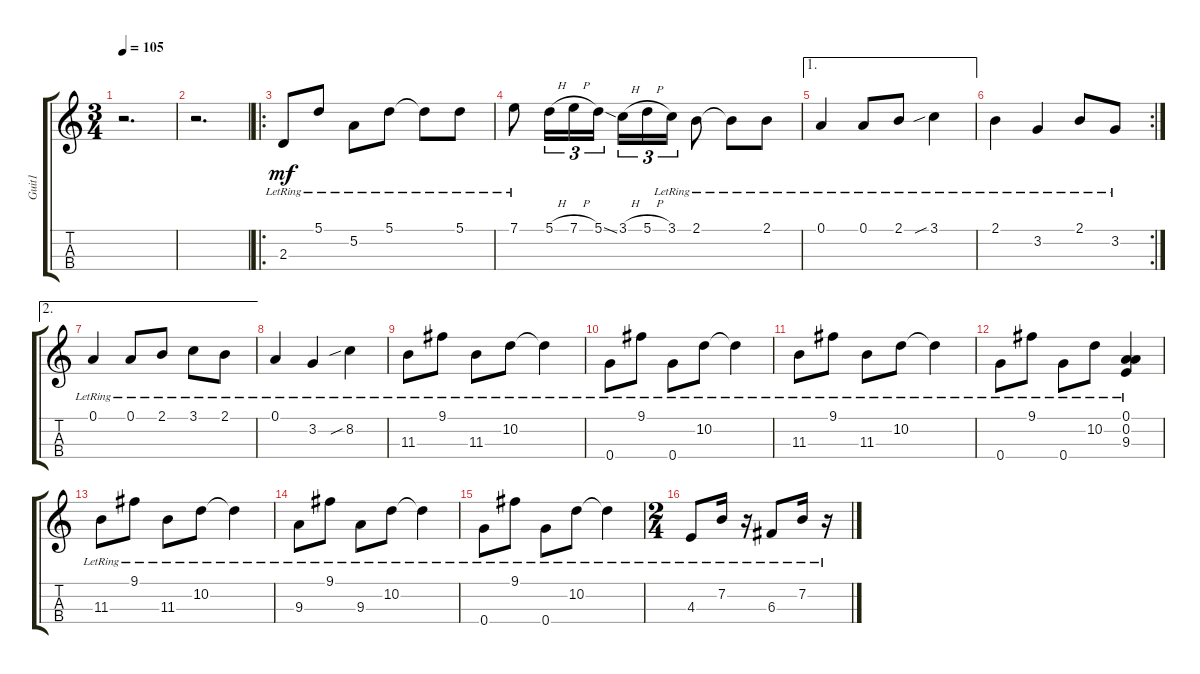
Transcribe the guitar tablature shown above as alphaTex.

\track ("Guit1" "Guit1") {instrument shamisen}
\staff {score tabs}
\tuning (A4 E4 C4 G4) {hide}
\ts (3 4)
\tempo 105
\clef g2
\ks c
r.2{d dy mf} |
r.2{d} |
\ro
2.3{lr}.8 5.1{lr}.8 5.2{lr}.8 5.1{lr}.8 5.1{lr t}.8 5.1{lr}.8 |
7.1{lr}.8 5.1{h}.16{tu (3 2)} 7.1{h}.16{tu (3 2)} 5.1{ss}.16{tu (3 2)} 3.1{h}.16{tu (3 2)} 5.1{h}.16{tu (3 2)} 3.1{lr}.16{tu (3 2)} 2.1{lr}.8 2.1{lr t}.8 2.1{lr}.8 |
\ae 1
0.1{lr}.4 0.1{lr}.8 2.1{lr}.8 3.1{sib lr}.4 |
\rc 2
2.1{lr}.4 3.2{lr}.4 2.1{lr}.8 3.2{lr}.8 |
\ae 2
0.1{lr}.4 0.1{lr}.8 2.1{lr}.8 3.1{lr}.8 2.1{lr}.8 |
0.1{lr}.4 3.2{lr}.4 8.2{sib lr}.4 |
11.3{lr}.8 9.1{lr}.8 11.3{lr}.8 10.2{lr}.8 10.2{lr t}.4 |
0.4{lr}.8 9.1{lr}.8 0.4{lr}.8 10.2{lr}.8 10.2{lr t}.4 |
11.3{lr}.8 9.1{lr}.8 11.3{lr}.8 10.2{lr}.8 10.2{lr t}.4 |
0.4{lr}.8 9.1{lr}.8 0.4{lr}.8 10.2{lr}.8 (0.1{lr} 0.2 9.3).4 |
11.3{lr}.8 9.1{lr}.8 11.3{lr}.8 10.2{lr}.8 10.2{lr t}.4 |
9.3{lr}.8 9.1{lr}.8 9.3{lr}.8 10.2{lr}.8 10.2{lr t}.4 |
0.4{lr}.8 9.1{lr}.8 0.4{lr}.8 10.2{lr}.8 10.2{lr t}.4 |
\ts (2 4)
4.3{lr}.8 7.2{lr}.16 r.16 6.3{lr}.8 7.2{lr}.16 r.16
